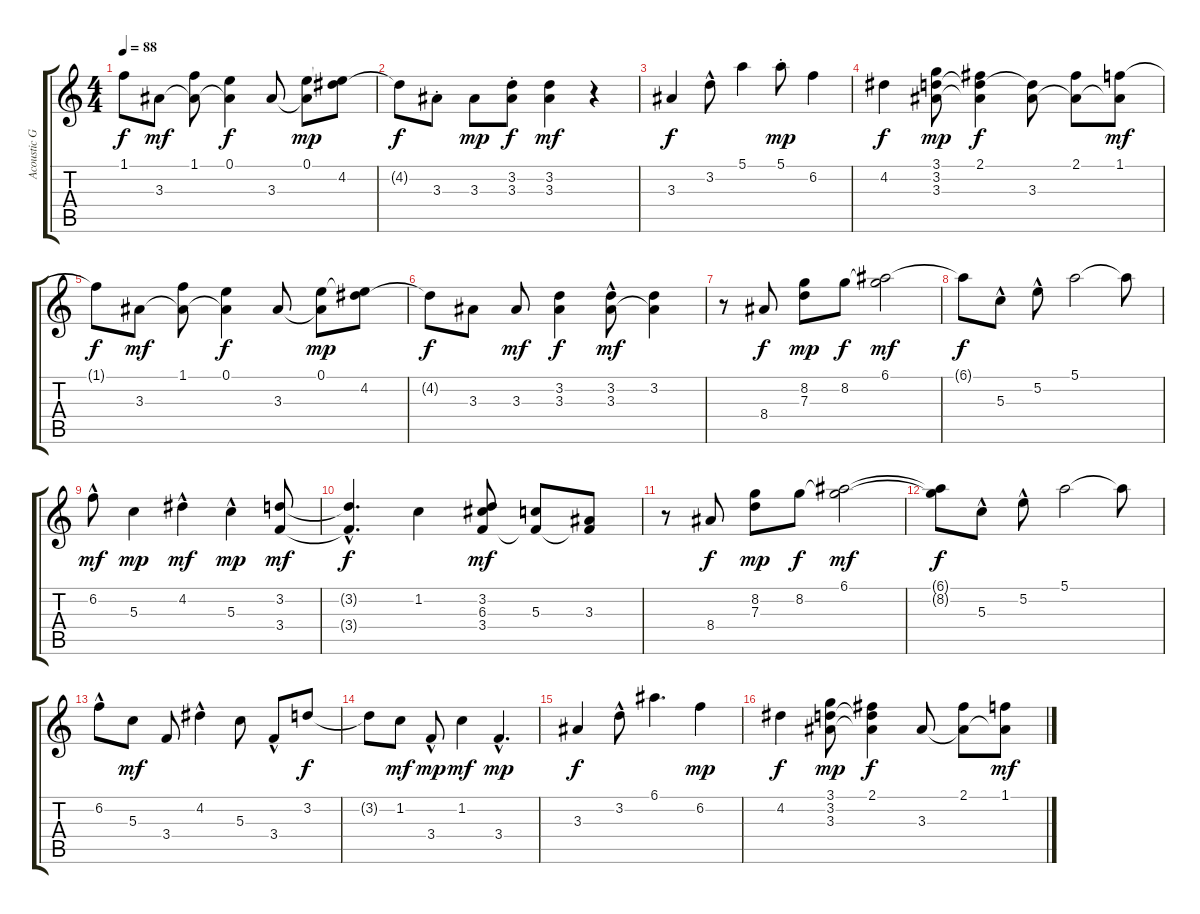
\track ("Acoustic Guitar" "Acoustic G") {instrument acousticguitarnylon}
\staff {score tabs}
\tuning (E4 B3 G3 D3 A2 E2) {hide}
\ts (4 4)
\tempo 88
\clef g2
\ks c
1.1{t}.8{dy f} 3.3.8{dy mf} (1.1 3.3{t}).8 (0.1 3.3{t}).4{dy f} 3.3.8 (0.1 3.3{t}).8{dy mp} (0.1{t} 4.2).8 |
4.2{t}.8{dy f} 3.3{st}.8 3.3.8{dy mp} (3.2{st} 3.3{st}).8{dy f} (3.2 3.3).4{dy mf} r.4 |
3.3.4{dy f} 3.2{hac}.8 5.1.4 5.1{st}.8{dy mp} 6.2.4 |
4.2.4{dy f} (3.1 3.2 3.3).8{dy mp} (2.1 3.2{t} 3.3{t}).4{dy f} (3.2{t} 3.3).8 (2.1 3.3{t}).8 (1.1 3.3{t}).8{dy mf} |
1.1{t}.8{dy f} 3.3.8{dy mf} (1.1 3.3{t}).8 (0.1 3.3{t}).4{dy f} 3.3.8 (0.1 3.3{t}).8{dy mp} (0.1{t} 4.2).8 |
4.2{t}.8{dy f} 3.3.8 3.3.8{dy mf} (3.2 3.3).4{dy f} (3.2 3.3{hac}).8{dy mf} (3.2 3.3{t}).4 |
r.8 8.4.8{dy f} (8.2 7.3).8{dy mp} 8.2.8{dy f} (6.1 8.2{t}).2{dy mf} |
6.1{t}.8{dy f} 5.3{hac}.8 5.2{hac}.8 5.1.2 5.1{t}.8 |
6.2{hac}.8{dy mf} 5.3.4{dy mp} 4.2{hac}.4{dy mf} 5.3{hac}.4{dy mp} (3.2 3.4).8{dy mf} |
(3.2{hac t} 3.4{hac t}).4{d dy f} 1.2.4 (3.2 6.3 3.4).8{dy mf} (5.3 3.4{t}).8 (3.3 3.4{t}).8 |
r.8 8.4.8{dy f} (8.2 7.3).8{dy mp} 8.2.8{dy f} (6.1 8.2{t}).2{dy mf} |
(6.1{t} 8.2{t}).8{dy f} 5.3{hac}.8 5.2{hac}.8 5.1.2 5.1{t}.8 |
6.2{hac}.8 5.3.8{dy mf} 3.4.8 4.2{hac}.4 5.3.8 3.4{hac}.8 3.2.8{dy f} |
3.2{t}.8 1.2.8{dy mf} 3.4{hac}.8{dy mp} 1.2.4{dy mf} 3.4{hac}.4{d dy mp} |
3.3.4{dy f} 3.2{hac}.8 6.1.4{d} 6.2.4{dy mp} |
4.2.4{dy f} (3.1 3.2 3.3).8{dy mp} (2.1 3.2{t} 3.3{t}).4{dy f} 3.3.8 (2.1 3.3{t}).8 (1.1 3.3{t}).8{dy mf}
